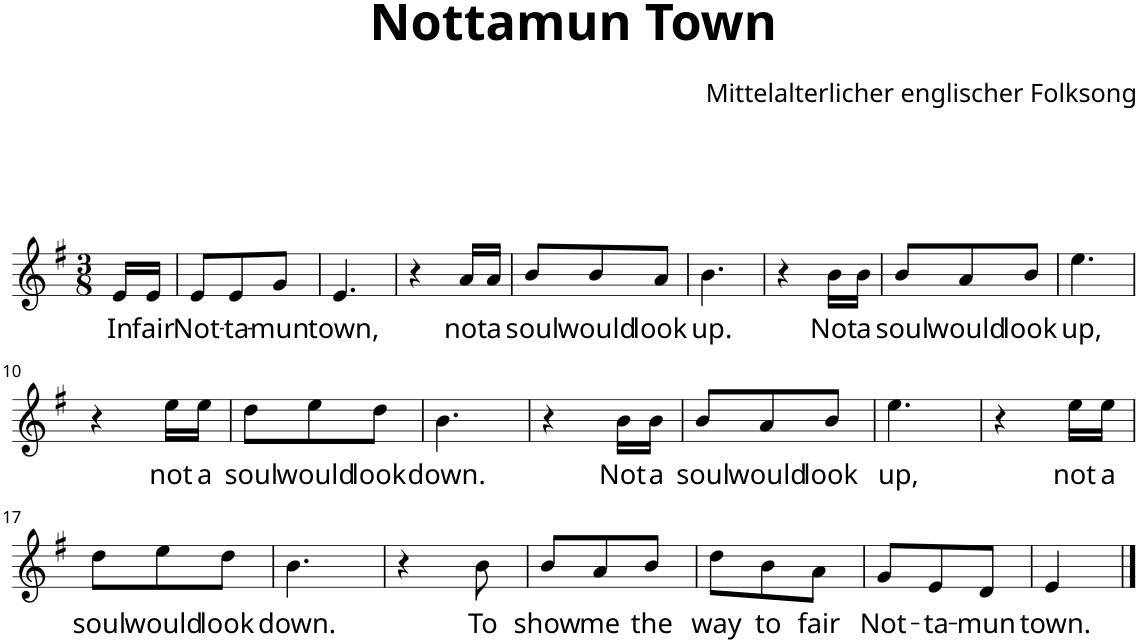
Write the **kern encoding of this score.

**kern	**text
*part1	*part1
*staff1	*staff1
*I"[Solo]	*
*clefG2	*
*k[f#]	*
*G:	*
*M3/8	*
=1	=1
!	!LO:LY:b
16e/LL	In
!	!LO:LY:b
16e/JJ	fair
=2	=2
!	!LO:LY:b
8e/L	Not-
!	!LO:LY:b
8e/	-ta-
!	!LO:LY:b
8g/J	-mun
=3	=3
!	!LO:LY:b
4.e/	town,
=4	=4
4r	.
!	!LO:LY:b
16a/LL	not
!	!LO:LY:b
16a/JJ	a
=5	=5
!	!LO:LY:b
8b/L	soul
!	!LO:LY:b
8b/	would
!	!LO:LY:b
8a/J	look
=6	=6
!	!LO:LY:b
4.b\	up.
=7	=7
4r	.
!	!LO:LY:b
16b\LL	Not
!	!LO:LY:b
16b\JJ	a
=8	=8
!	!LO:LY:b
8b/L	soul
!	!LO:LY:b
8a/	would
!	!LO:LY:b
8b/J	look
=9	=9
!	!LO:LY:b
4.ee\	up,
!!LO:LB:g=z
=10	=10
4r	.
!	!LO:LY:b
16ee\LL	not
!	!LO:LY:b
16ee\JJ	a
=11	=11
!	!LO:LY:b
8dd\L	soul
!	!LO:LY:b
8ee\	would
!	!LO:LY:b
8dd\J	look
=12	=12
!	!LO:LY:b
4.b\	down.
=13	=13
4r	.
!	!LO:LY:b
16b\LL	Not
!	!LO:LY:b
16b\JJ	a
=14	=14
!	!LO:LY:b
8b/L	soul
!	!LO:LY:b
8a/	would
!	!LO:LY:b
8b/J	look
=15	=15
!	!LO:LY:b
4.ee\	up,
=16	=16
4r	.
!	!LO:LY:b
16ee\LL	not
!	!LO:LY:b
16ee\JJ	a
!!LO:LB:g=z
=17	=17
!	!LO:LY:b
8dd\L	soul
!	!LO:LY:b
8ee\	would
!	!LO:LY:b
8dd\J	look
=18	=18
!	!LO:LY:b
4.b\	down.
=19	=19
4r	.
!	!LO:LY:b
8b\	To
=20	=20
!	!LO:LY:b
8b/L	show
!	!LO:LY:b
8a/	me
!	!LO:LY:b
8b/J	the
=21	=21
!	!LO:LY:b
8dd\L	way
!	!LO:LY:b
8b\	to
!	!LO:LY:b
8a\J	fair
=22	=22
!	!LO:LY:b
8g/L	Not-
!	!LO:LY:b
8e/	-ta-
!	!LO:LY:b
8d/J	-mun
=23	=23
!	!LO:LY:b
4e/	town.
==	==
*-	*-
